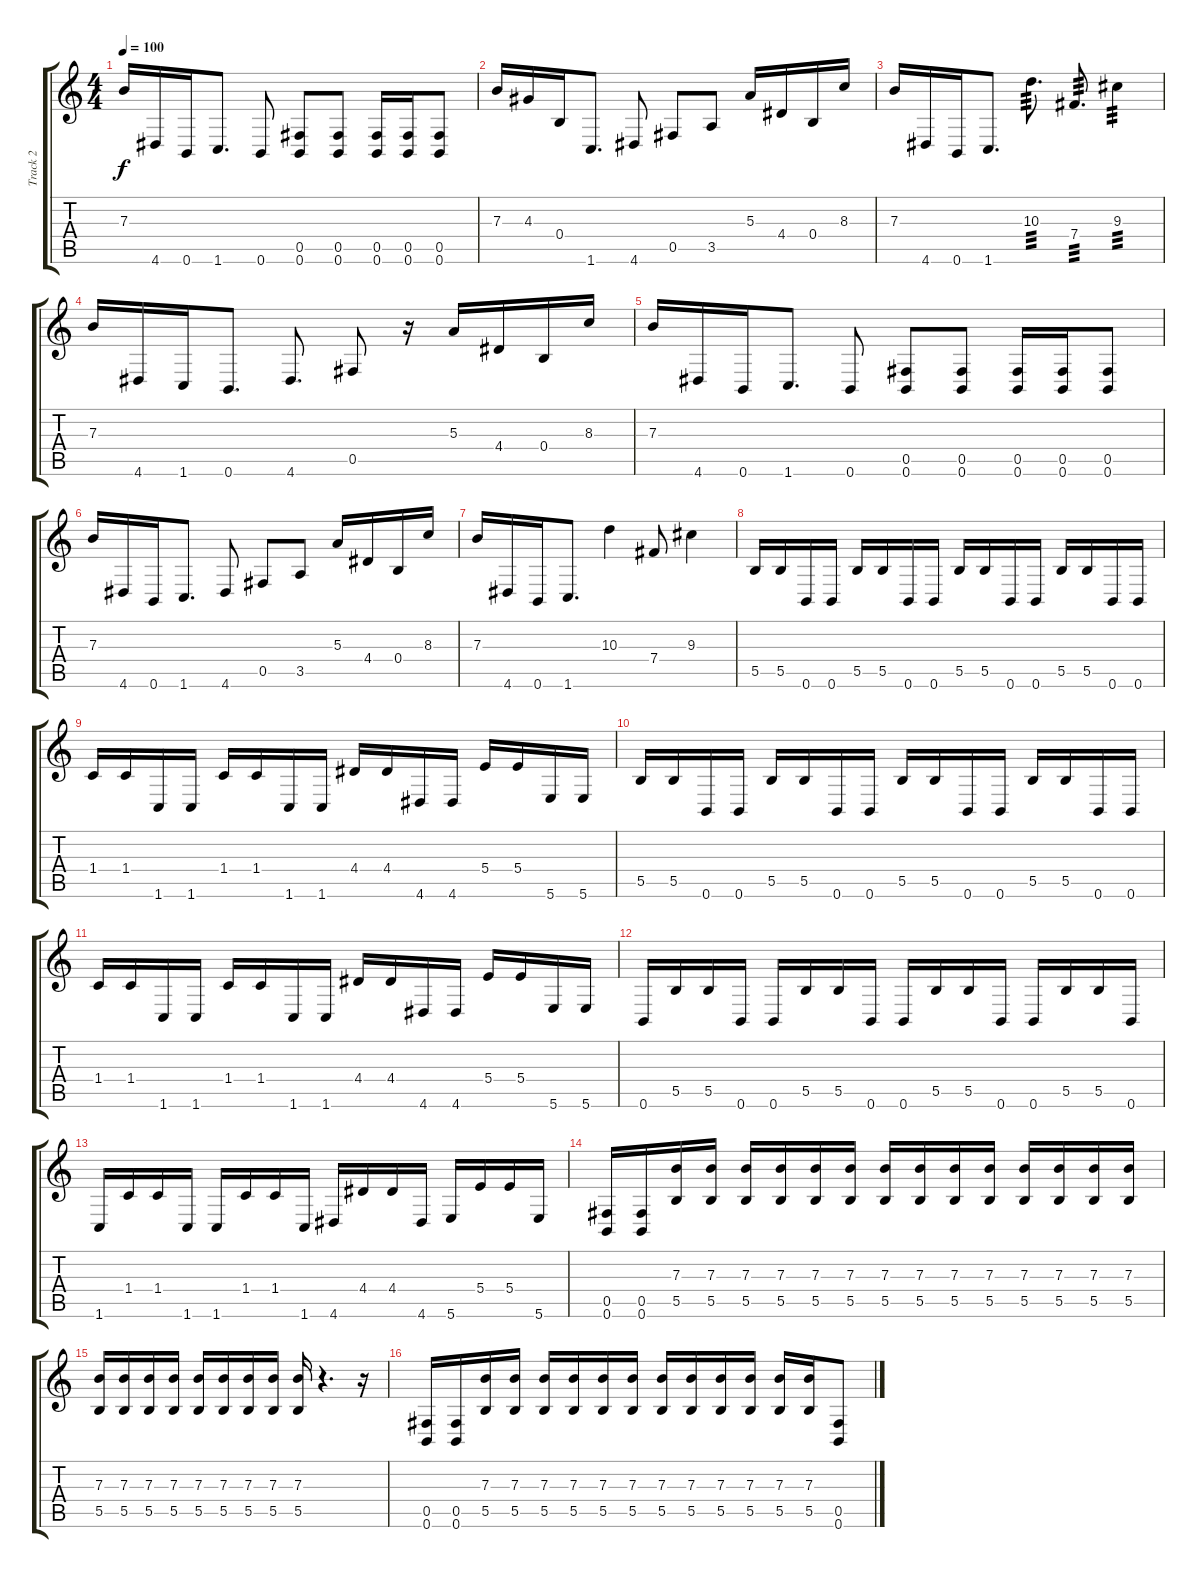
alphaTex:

\track ("Track 2" "Track 2") {instrument distortionguitar}
\staff {score tabs}
\tuning (Db4 Ab3 E3 B2 Gb2 B1) {hide}
\ts (4 4)
\tempo 100
\clef g2
\ks c
7.3.16{dy f} 4.6.16 0.6.16 1.6.8{d} 0.6.8 (0.5 0.6).8 (0.5 0.6).8 (0.5 0.6).16 (0.5 0.6).16 (0.5 0.6).8 |
7.3.16 4.3.16 0.4.16 1.6.8{d} 4.6.8 0.5.8 3.5.8 5.3.16 4.4.16 0.4.16 8.3.16 |
7.3.16 4.6.16 0.6.16 1.6.8{d} 10.3.8{d tp 3} 7.4.8{d tp 3} 9.3.4{tp 3} |
7.3.16 4.6.16 1.6.16 0.6.8{d} 4.6.8{d} 0.5.8 r.16 5.3.16 4.4.16 0.4.16 8.3.16 |
7.3.16 4.6.16 0.6.16 1.6.8{d} 0.6.8 (0.5 0.6).8 (0.5 0.6).8 (0.5 0.6).16 (0.5 0.6).16 (0.5 0.6).8 |
7.3.16 4.6.16 0.6.16 1.6.8{d} 4.6.8 0.5.8 3.5.8 5.3.16 4.4.16 0.4.16 8.3.16 |
7.3.16 4.6.16 0.6.16 1.6.8{d} 10.3.4 7.4.8 9.3.4 |
5.5.16 5.5.16 0.6.16 0.6.16 5.5.16 5.5.16 0.6.16 0.6.16 5.5.16 5.5.16 0.6.16 0.6.16 5.5.16 5.5.16 0.6.16 0.6.16 |
1.4.16 1.4.16 1.6.16 1.6.16 1.4.16 1.4.16 1.6.16 1.6.16 4.4.16 4.4.16 4.6.16 4.6.16 5.4.16 5.4.16 5.6.16 5.6.16 |
5.5.16 5.5.16 0.6.16 0.6.16 5.5.16 5.5.16 0.6.16 0.6.16 5.5.16 5.5.16 0.6.16 0.6.16 5.5.16 5.5.16 0.6.16 0.6.16 |
1.4.16 1.4.16 1.6.16 1.6.16 1.4.16 1.4.16 1.6.16 1.6.16 4.4.16 4.4.16 4.6.16 4.6.16 5.4.16 5.4.16 5.6.16 5.6.16 |
0.6.16 5.5.16 5.5.16 0.6.16 0.6.16 5.5.16 5.5.16 0.6.16 0.6.16 5.5.16 5.5.16 0.6.16 0.6.16 5.5.16 5.5.16 0.6.16 |
1.6.16 1.4.16 1.4.16 1.6.16 1.6.16 1.4.16 1.4.16 1.6.16 4.6.16 4.4.16 4.4.16 4.6.16 5.6.16 5.4.16 5.4.16 5.6.16 |
(0.5 0.6).16 (0.5 0.6).16 (7.3 5.5).16 (7.3 5.5).16 (7.3 5.5).16 (7.3 5.5).16 (7.3 5.5).16 (7.3 5.5).16 (7.3 5.5).16 (7.3 5.5).16 (7.3 5.5).16 (7.3 5.5).16 (7.3 5.5).16 (7.3 5.5).16 (7.3 5.5).16 (7.3 5.5).16 |
(7.3 5.5).16 (7.3 5.5).16 (7.3 5.5).16 (7.3 5.5).16 (7.3 5.5).16 (7.3 5.5).16 (7.3 5.5).16 (7.3 5.5).16 (7.3 5.5).16 r.4{d} r.16 |
(0.5 0.6).16 (0.5 0.6).16 (7.3 5.5).16 (7.3 5.5).16 (7.3 5.5).16 (7.3 5.5).16 (7.3 5.5).16 (7.3 5.5).16 (7.3 5.5).16 (7.3 5.5).16 (7.3 5.5).16 (7.3 5.5).16 (7.3 5.5).16 (7.3 5.5).16 (0.5 0.6).8
